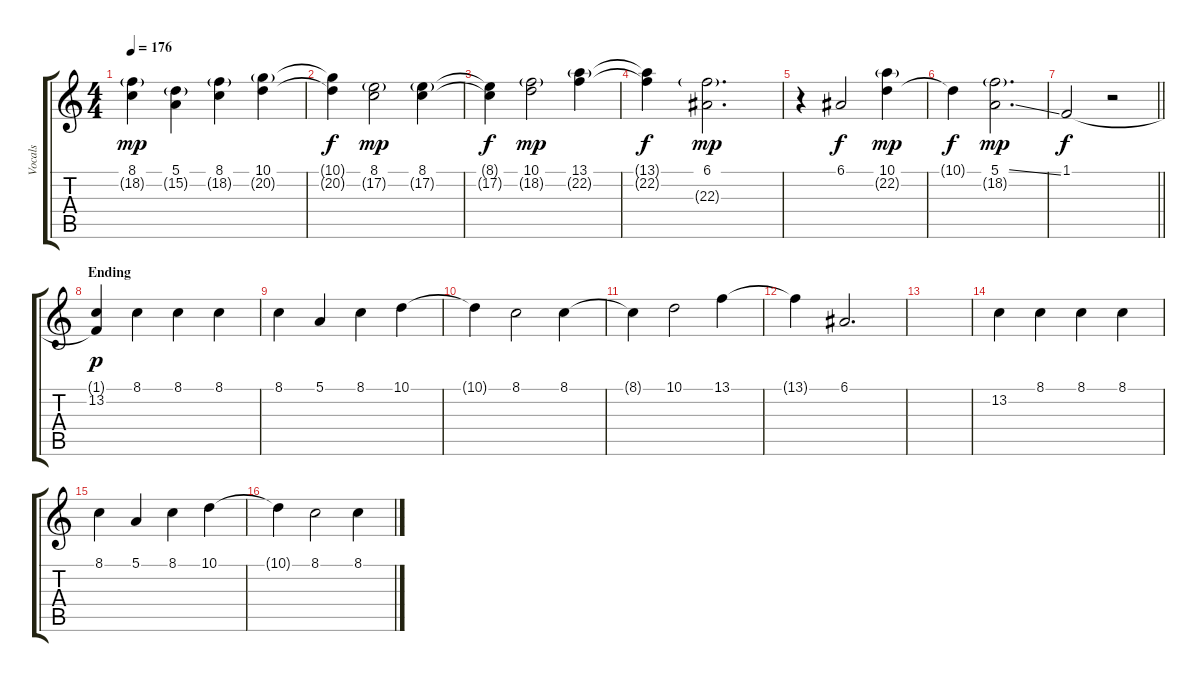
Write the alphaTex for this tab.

\track ("Vocals" "Vocals") {instrument lead6voice}
\staff {score tabs}
\tuning (E4 B3 G3 D3 A2 E2) {hide}
\ts (4 4)
\tempo 176
\clef g2
\ks c
(8.1 18.2{g}).4{dy mp} (5.1 15.2{g}).4 (8.1 18.2{g}).4 (10.1 20.2{g}).4 |
(10.1{t} 20.2{t}).4{dy f} (8.1 17.2{g}).2{dy mp} (8.1 17.2{g}).4 |
(8.1{t} 17.2{t}).4{dy f} (10.1 18.2{g}).2{dy mp} (13.1 22.2{g}).4 |
(13.1{t} 22.2{t}).4{dy f} (6.1 22.3{g}).2{d dy mp} |
r.4 6.1.2{dy f} (10.1 22.2{g}).4{dy mp} |
10.1{t}.4{dy f} (5.1{ss} 18.2{g}).2{d dy mp} |
\barLineRight lightlight
1.1.2{dy f} r.2 |
\section ("" "Ending")
(1.1{t} 13.2).4{dy p} 8.1.4 8.1.4 8.1.4 |
8.1.4 5.1.4 8.1.4 10.1.4 |
10.1{t}.4 8.1.2 8.1.4 |
8.1{t}.4 10.1.2 13.1.4 |
13.1{t}.4 6.1.2{d} |
|
13.2.4 8.1.4 8.1.4 8.1.4 |
8.1.4 5.1.4 8.1.4 10.1.4 |
10.1{t}.4 8.1.2 8.1.4
